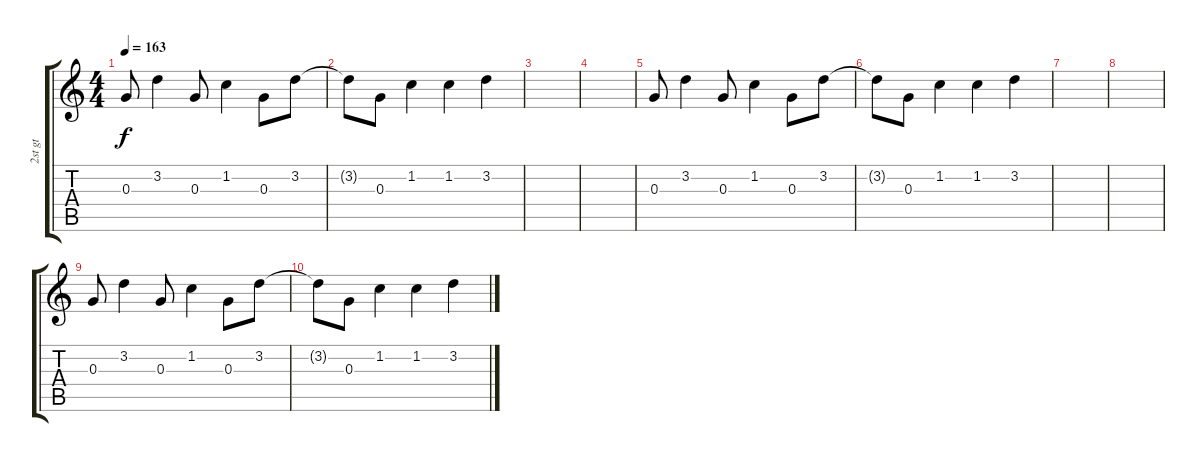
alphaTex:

\track ("2st gt" "2st gt") {instrument overdrivenguitar}
\staff {score tabs}
\tuning (E4 B3 G3 D3 A2 E2) {hide}
\ts (4 4)
\tempo 163
\clef g2
\ks c
0.3.8{dy f} 3.2.4 0.3.8 1.2.4 0.3.8 3.2.8 |
3.2{t}.8 0.3.8 1.2.4 1.2.4 3.2.4 |
|
|
0.3.8 3.2.4 0.3.8 1.2.4 0.3.8 3.2.8 |
3.2{t}.8 0.3.8 1.2.4 1.2.4 3.2.4 |
|
|
0.3.8 3.2.4 0.3.8 1.2.4 0.3.8 3.2.8 |
3.2{t}.8 0.3.8 1.2.4 1.2.4 3.2.4
